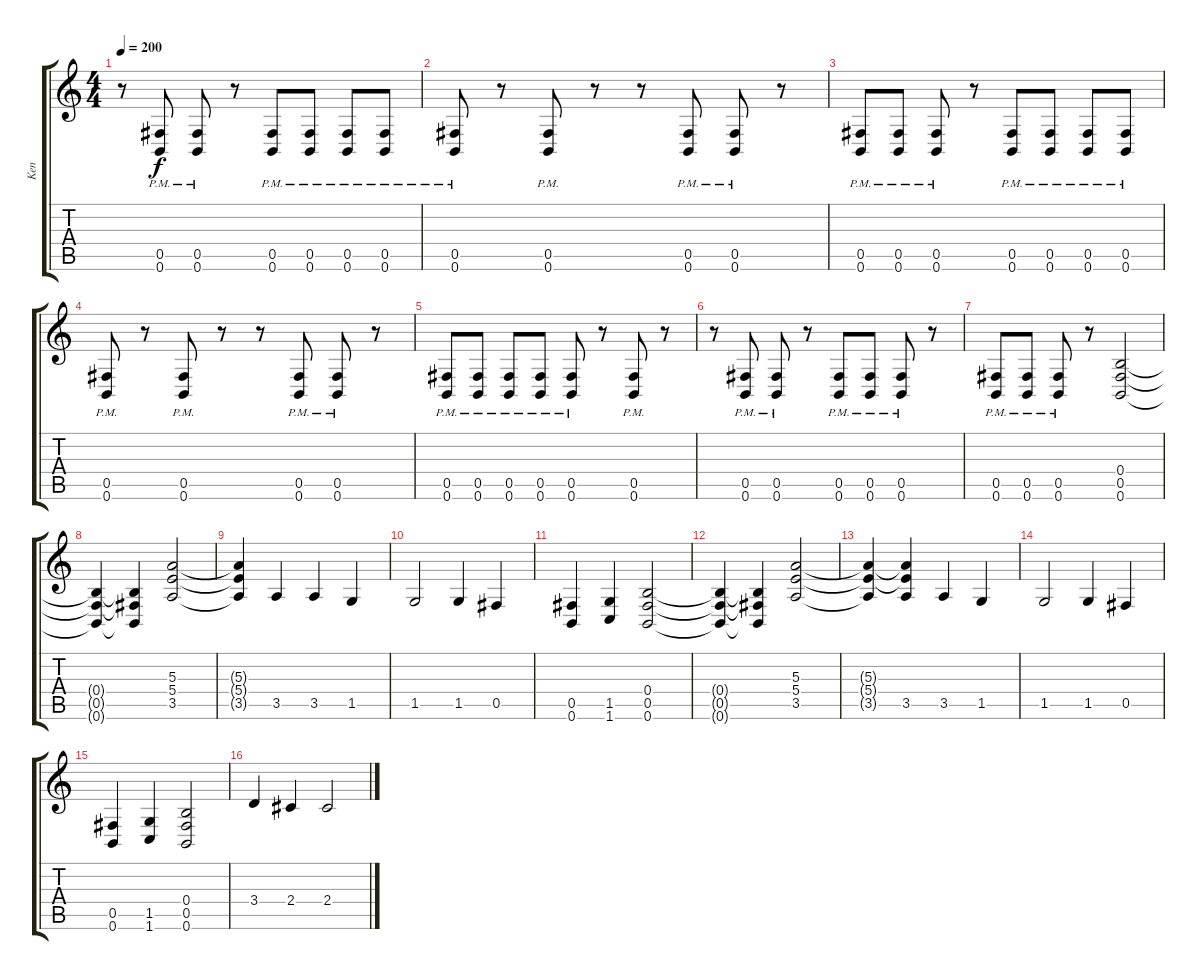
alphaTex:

\track ("Ken" "Ken") {instrument distortionguitar}
\staff {score tabs}
\tuning (Db4 Ab3 E3 B2 Gb2 B1) {hide}
\ts (4 4)
\tempo 200
\clef g2
\ks c
r.8{dy f} (0.5{pm} 0.6{pm}).8 (0.5{pm} 0.6{pm}).8 r.8 (0.5{pm} 0.6{pm}).8 (0.5{pm} 0.6{pm}).8 (0.5{pm} 0.6{pm}).8 (0.5{pm} 0.6{pm}).8 |
(0.5{pm} 0.6{pm}).8 r.8 (0.5{pm} 0.6{pm}).8 r.8 r.8 (0.5{pm} 0.6{pm}).8 (0.5{pm} 0.6{pm}).8 r.8 |
(0.5{pm} 0.6{pm}).8 (0.5{pm} 0.6{pm}).8 (0.5{pm} 0.6{pm}).8 r.8 (0.5{pm} 0.6{pm}).8 (0.5{pm} 0.6{pm}).8 (0.5{pm} 0.6{pm}).8 (0.5{pm} 0.6{pm}).8 |
(0.5{pm} 0.6{pm}).8 r.8 (0.5{pm} 0.6{pm}).8 r.8 r.8 (0.5{pm} 0.6{pm}).8 (0.5{pm} 0.6{pm}).8 r.8 |
(0.5{pm} 0.6{pm}).8 (0.5{pm} 0.6{pm}).8 (0.5{pm} 0.6{pm}).8 (0.5{pm} 0.6{pm}).8 (0.5{pm} 0.6{pm}).8 r.8 (0.5{pm} 0.6{pm}).8 r.8 |
r.8 (0.5{pm} 0.6{pm}).8 (0.5{pm} 0.6{pm}).8 r.8 (0.5{pm} 0.6{pm}).8 (0.5{pm} 0.6{pm}).8 (0.5{pm} 0.6{pm}).8 r.8 |
(0.5{pm} 0.6{pm}).8 (0.5{pm} 0.6{pm}).8 (0.5{pm} 0.6{pm}).8 r.8 (0.4 0.5 0.6).2 |
(0.4{t} 0.5{t} 0.6{t}).4 (0.4{t} 0.5{t} 0.6{t}).4 (5.3 5.4 3.5).2 |
(5.3{t} 5.4{t} 3.5{t}).4 3.5.4 3.5.4 1.5.4 |
1.5.2 1.5.4 0.5.4 |
(0.5 0.6).4 (1.5 1.6).4 (0.4 0.5 0.6).2 |
(0.4{t} 0.5{t} 0.6{t}).4 (0.4{t} 0.5{t} 0.6{t}).4 (5.3 5.4 3.5).2 |
(5.3{t} 5.4{t} 3.5{t}).4 (5.3{t} 5.4{t} 3.5).4 3.5.4 1.5.4 |
1.5.2 1.5.4 0.5.4 |
(0.5 0.6).4 (1.5 1.6).4 (0.4 0.5 0.6).2 |
3.4.4 2.4.4 2.4.2
